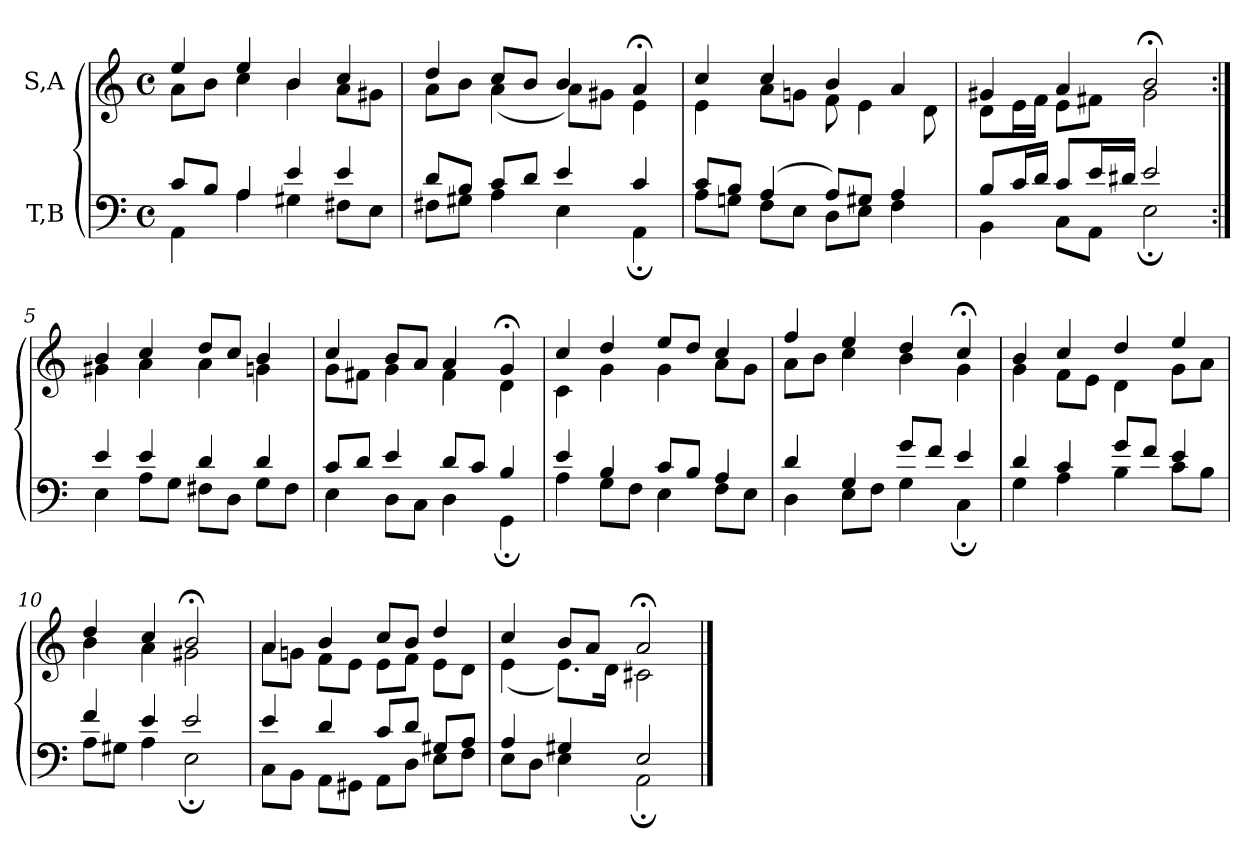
**kern	**kern
*part2	*part1
*staff2	*staff1
*I"T,B	*I"S,A
*clefF4	*clefG2
*k[]	*k[]
*M4/4	*M4/4
*met(c)	*met(c)
=1	=1
*^	*^
8cL	4AA	4ee	8aL
8BJ	.	.	8bJ
4A	4A	4ee	4cc
4e	4G#X	4b	4b
4e	8F#XL	4cc	8aL
.	8EJ	.	8g#XJ
=2	=2	=2	=2
8dL	8F#XL	4dd	8aL
8BJ	8G#XJ	.	8bJ
8cL	4A	8ccL	(<4a
8dJ	.	8bJ	.
4e	4E	4b	8aL)
.	.	.	8g#XJ
4c	4AA;	4a;<	4e
=3	=3	=3	=3
8cL	8AL	4cc	4e
8BJ	8GnJ	.	.
(>4A	8FL	4cc	8aL
.	8EJ	.	8gnJ
8AL)	8DL	4b	8f
8G#XJ	8EJ	.	4e
4A	4F	4a	.
.	.	.	8d
=4	=4	=4	=4
8BL	4BB	4g#X	8dL
16cL	.	.	16eL
16dJJ	.	.	16fJJ
8cL	8CL	4a	8eL
16eL	8AAJ	.	8f#XJ
16d#XJJ	.	.	.
2e	2E;	2b;<	2g#
=5:|!	=5:|!	=5:|!	=5:|!
4e	4E	4b	4g#X
4e	8AL	4cc	4a
.	8GJ	.	.
4d	8F#XL	8ddL	4a
.	8DJ	8ccJ	.
4d	8GL	4b	4gn
.	8F#J	.	.
=6	=6	=6	=6
8cL	4E	4cc	8gL
8dJ	.	.	8f#XJ
4e	8DL	8bL	4g
.	8CJ	8aJ	.
8dL	4D	4a	4f#
8cJ	.	.	.
4B	4GG;	4g;<	4d
=7	=7	=7	=7
4e	4A	4cc	4c
4B	8GL	4dd	4g
.	8FJ	.	.
8cL	4E	8eeL	4g
8BJ	.	8ddJ	.
4A	8FL	4cc	8aL
.	8EJ	.	8gJ
=8	=8	=8	=8
4d	4D	4ff	8aL
.	.	.	8bJ
4G	8EL	4ee	4cc
.	8FJ	.	.
8gL	4G	4dd	4b
8fJ	.	.	.
4e	4C;	4cc;<	4g
=9	=9	=9	=9
4d	4G	4b	4g
4c	4A	4cc	8fL
.	.	.	8eJ
8gL	4B	4dd	4d
8fJ	.	.	.
4e	8cL	4ee	8gL
.	8BJ	.	8aJ
=10	=10	=10	=10
4f	8AL	4dd	4b
.	8G#XJ	.	.
4e	4A	4cc	4a
2e	2E;	2b;<	2g#X
=11	=11	=11	=11
4e	8CL	4a	8aL
.	8BBJ	.	8gnJ
4d	8AAL	4b	8fL
.	8GG#XJ	.	8eJ
8cL	8AAL	8ccL	8eL
8dJ	8DJ	8bJ	8fJ
8G#XL	8EL	4dd	8eL
8AJ	8FJ	.	8dJ
=12	=12	=12	=12
4A	8EL	4cc	(<4e
.	8DJ	.	.
4G#X	4E	8bL	8.eL)
.	.	8aJ	.
.	.	.	16dJk
2E	2AA;	2a;<	2c#X
*v	*v	*	*
*	*v	*v
==	==
*-	*-
